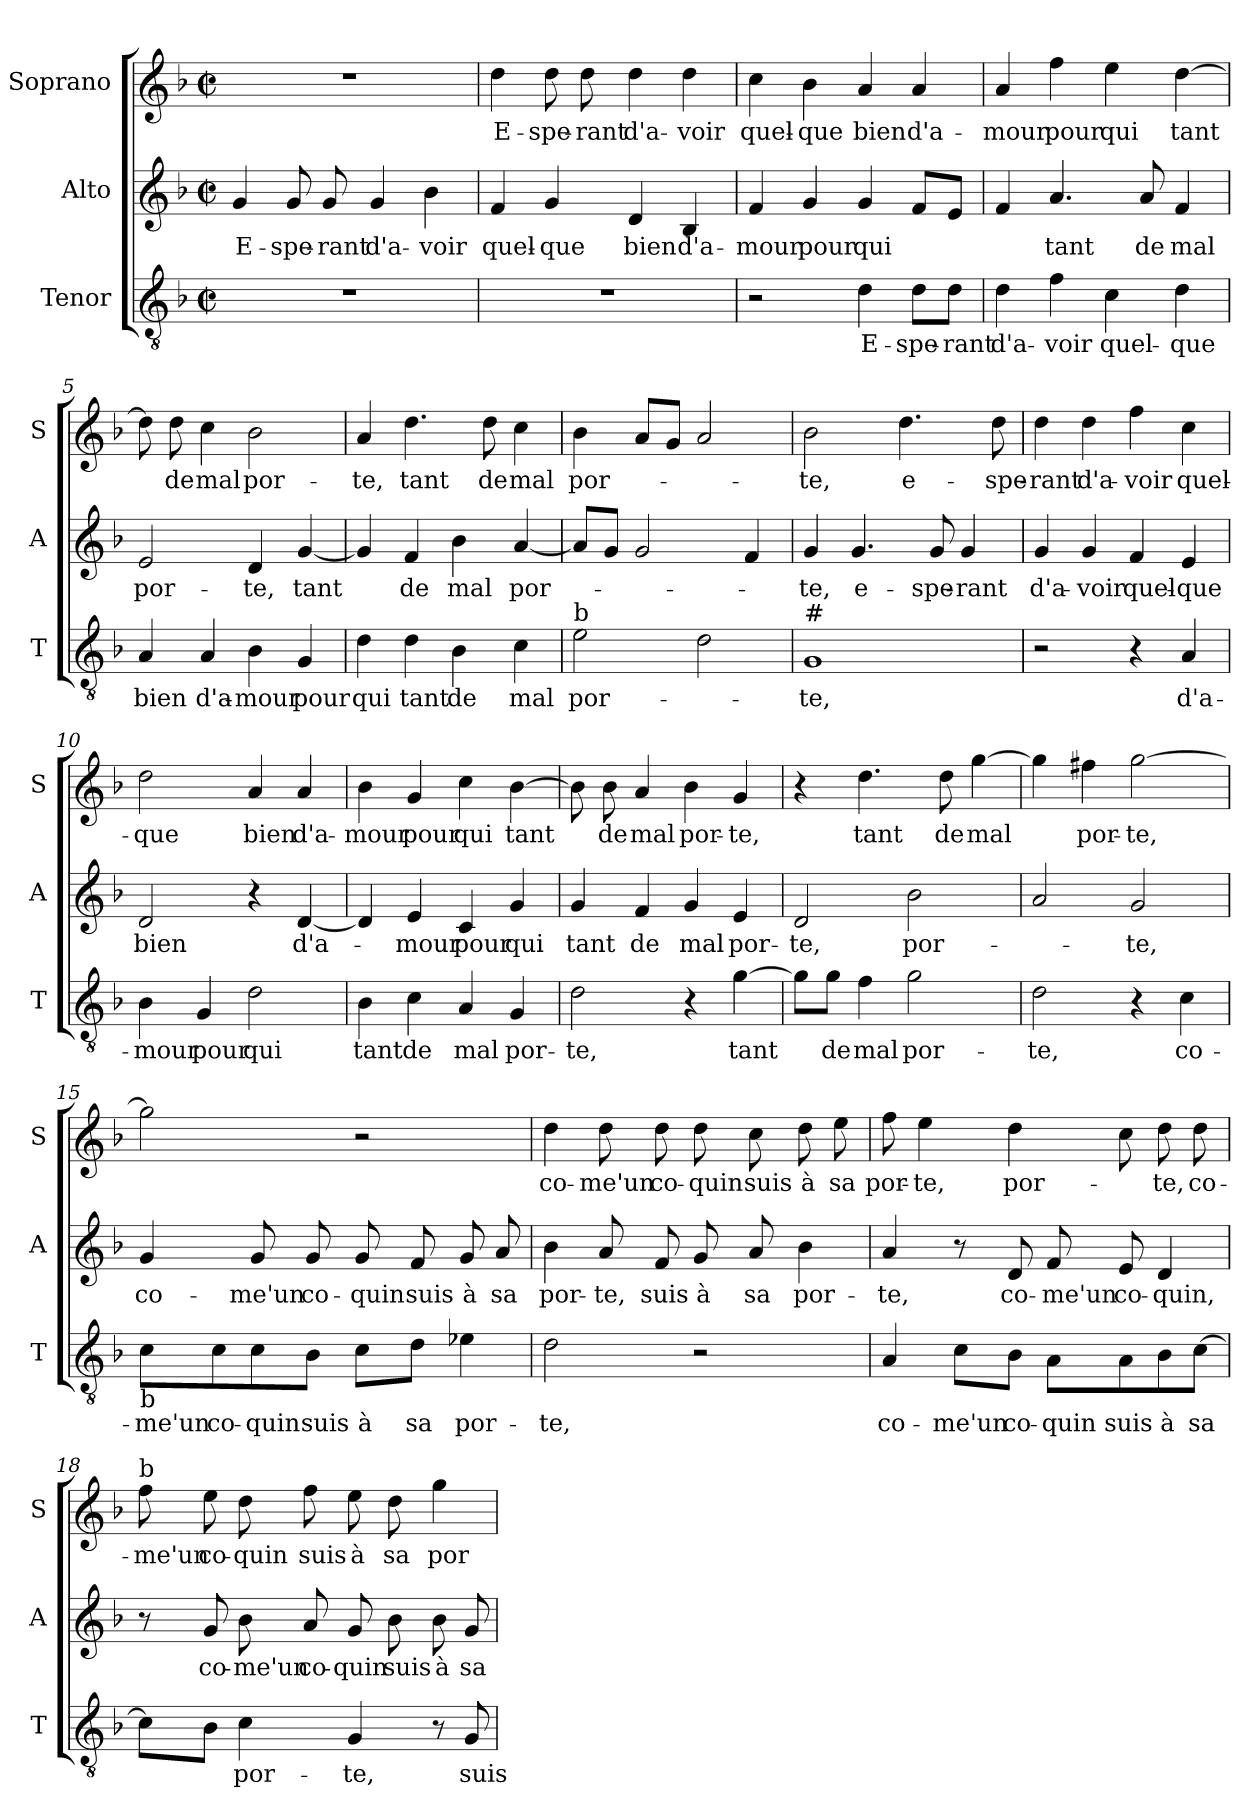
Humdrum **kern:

**kern	**text	**kern	**text	**kern	**text
*part3	*part3	*part2	*part2	*part1	*part1
*staff3	*staff3	*staff2	*staff2	*staff1	*staff1
*I"Tenor	*	*I"Alto	*	*I"Soprano	*
*I'T	*	*I'A	*	*I'S	*
*clefGv2	*	*clefG2	*	*clefG2	*
*k[b-]	*	*k[b-]	*	*k[b-]	*
*F:	*	*F:	*	*F:	*
*M2/2	*	*M2/2	*	*M2/2	*
*met(c|)	*	*met(c|)	*	*met(c|)	*
=1	=1	=1	=1	=1	=1
!	!	!	!LO:LY:b	!	!
1r	.	4g/	E-	1r	.
!	!	!	!LO:LY:b	!	!
.	.	8g/	-spe-	.	.
!	!	!	!LO:LY:b	!	!
.	.	8g/	-rant	.	.
!	!	!	!LO:LY:b	!	!
.	.	4g/	d'a-	.	.
!	!	!	!LO:LY:b	!	!
.	.	4b-\	-voir	.	.
=2	=2	=2	=2	=2	=2
!	!	!	!LO:LY:b	!	!LO:LY:b
1r	.	4f/	quel-	4dd\	E-
!	!	!	!LO:LY:b	!	!LO:LY:b
.	.	4g/	-que	8dd\	-spe-
!	!	!	!	!	!LO:LY:b
.	.	.	.	8dd\	-rant
!	!	!	!LO:LY:b	!	!LO:LY:b
.	.	4d/	bien	4dd\	d'a-
!	!	!	!LO:LY:b	!	!LO:LY:b
.	.	4B-/	d'a-	4dd\	-voir
=3	=3	=3	=3	=3	=3
!	!	!	!LO:LY:b	!	!LO:LY:b
2r	.	4f/	-mour	4cc\	quel-
!	!	!	!LO:LY:b	!	!LO:LY:b
.	.	4g/	pour	4b-\	-que
!	!LO:LY:b	!	!LO:LY:b	!	!LO:LY:b
4d\	E-	4g/	qui	4a/	bien
!	!LO:LY:b	!	!	!	!LO:LY:b
8d\L	-spe-	8f/L	.	4a/	d'a-
!	!LO:LY:b	!	!	!	!
8d\J	-rant	8e/J	.	.	.
=4	=4	=4	=4	=4	=4
!	!LO:LY:b	!	!	!	!LO:LY:b
4d\	d'a-	4f/	.	4a/	-mour
!	!LO:LY:b	!	!LO:LY:b	!	!LO:LY:b
4f\	-voir	4.a/	tant	4ff\	pour
!	!LO:LY:b	!	!	!	!LO:LY:b
4c\	quel-	.	.	4ee\	qui
!	!	!	!LO:LY:b	!	!
.	.	8a/	de	.	.
!	!LO:LY:b	!	!LO:LY:b	!	!LO:LY:b
4d\	-que	4f/	mal	[4dd\	tant
!!LO:LB:g=z
=5	=5	=5	=5	=5	=5
!	!LO:LY:b	!	!LO:LY:b	!	!
4A/	bien	2e/	por-	8dd\]	.
!	!	!	!	!	!LO:LY:b
.	.	.	.	8dd\	de
!	!LO:LY:b	!	!	!	!LO:LY:b
4A/	d'a-	.	.	4cc\	mal
!	!LO:LY:b	!	!LO:LY:b	!	!LO:LY:b
4B-\	-mour	4d/	-te,	2b-\	por-
!	!LO:LY:b	!	!LO:LY:b	!	!
4G/	pour	[4g/	tant	.	.
=6	=6	=6	=6	=6	=6
!	!LO:LY:b	!	!	!	!LO:LY:b
4d\	qui	4g/]	.	4a/	-te,
!	!LO:LY:b	!	!LO:LY:b	!	!LO:LY:b
4d\	tant	4f/	de	4.dd\	tant
!	!LO:LY:b	!	!LO:LY:b	!	!
4B-\	de	4b-\	mal	.	.
!	!	!	!	!	!LO:LY:b
.	.	.	.	8dd\	de
!	!LO:LY:b	!	!LO:LY:b	!	!LO:LY:b
4c\	mal	[4a/	por-	4cc\	mal
=7	=7	=7	=7	=7	=7
!LO:TX:a:t=b	!	!	!	!	!
!	!LO:LY:b	!	!	!	!LO:LY:b
2e\	por-	8a/L]	.	4b-\	por-
.	.	8g/J	.	.	.
.	.	2g/	.	8a/L	.
.	.	.	.	8g/J	.
2d\	.	.	.	2a/	.
.	.	4f/	.	.	.
=8	=8	=8	=8	=8	=8
!LO:TX:a:t=#	!	!	!	!	!
!	!LO:LY:b	!	!LO:LY:b	!	!LO:LY:b
1G	-te,	4g/	-te,	2b-\	-te,
!	!	!	!LO:LY:b	!	!
.	.	4.g/	e-	.	.
!	!	!	!	!	!LO:LY:b
.	.	.	.	4.dd\	e-
!	!	!	!LO:LY:b	!	!
.	.	8g/	-spe-	.	.
!	!	!	!LO:LY:b	!	!
.	.	4g/	-rant	.	.
!	!	!	!	!	!LO:LY:b
.	.	.	.	8dd\	-spe-
!!LO:LB:g=z
=9	=9	=9	=9	=9	=9
!	!	!	!LO:LY:b	!	!LO:LY:b
2r	.	4g/	d'a-	4dd\	-rant
!	!	!	!LO:LY:b	!	!LO:LY:b
.	.	4g/	-voir	4dd\	d'a-
!	!	!	!LO:LY:b	!	!LO:LY:b
4r	.	4f/	quel-	4ff\	-voir
!	!LO:LY:b	!	!LO:LY:b	!	!LO:LY:b
4A/	d'a-	4e/	-que	4cc\	quel-
=10	=10	=10	=10	=10	=10
!	!LO:LY:b	!	!LO:LY:b	!	!LO:LY:b
4B-\	-mour	2d/	bien	2dd\	-que
!	!LO:LY:b	!	!	!	!
4G/	pour	.	.	.	.
!	!LO:LY:b	!	!	!	!LO:LY:b
2d\	qui	4r	.	4a/	bien
!	!	!	!LO:LY:b	!	!LO:LY:b
.	.	[4d/	d'a-	4a/	d'a-
=11	=11	=11	=11	=11	=11
!	!LO:LY:b	!	!	!	!LO:LY:b
4B-\	tant	4d/]	.	4b-\	-mour
!	!LO:LY:b	!	!LO:LY:b	!	!LO:LY:b
4c\	de	4e/	-mour	4g/	pour
!	!LO:LY:b	!	!LO:LY:b	!	!LO:LY:b
4A/	mal	4c/	pour	4cc\	qui
!	!LO:LY:b	!	!LO:LY:b	!	!LO:LY:b
4G/	por-	4g/	qui	[4b-\	tant
=12	=12	=12	=12	=12	=12
!	!LO:LY:b	!	!LO:LY:b	!	!
2d\	-te,	4g/	tant	8b-\]	.
!	!	!	!	!	!LO:LY:b
.	.	.	.	8b-\	de
!	!	!	!LO:LY:b	!	!LO:LY:b
.	.	4f/	de	4a/	mal
!	!	!	!LO:LY:b	!	!LO:LY:b
4r	.	4g/	mal	4b-\	por-
!	!LO:LY:b	!	!LO:LY:b	!	!LO:LY:b
[4g\	tant	4e/	por-	4g/	-te,
!!LO:PB:g=z
=13	=13	=13	=13	=13	=13
!	!	!	!LO:LY:b	!	!
8g\L]	.	2d/	-te,	4r	.
!	!LO:LY:b	!	!	!	!
8g\J	de	.	.	.	.
!	!LO:LY:b	!	!	!	!LO:LY:b
4f\	mal	.	.	4.dd\	tant
!	!LO:LY:b	!	!LO:LY:b	!	!
2g\	por-	2b-\	por-	.	.
!	!	!	!	!	!LO:LY:b
.	.	.	.	8dd\	de
!	!	!	!	!	!LO:LY:b
.	.	.	.	[4gg\	mal
=14	=14	=14	=14	=14	=14
!	!LO:LY:b	!	!	!	!
2d\	-te,	2a/	.	4gg\]	.
!	!	!	!	!	!LO:LY:b
.	.	.	.	4ff#X\	por-
!	!	!	!LO:LY:b	!	!LO:LY:b
4r	.	2g/	-te,	[2gg\	-te,
!	!LO:LY:b	!	!	!	!
4c\	co-	.	.	.	.
=15	=15	=15	=15	=15	=15
!LO:TX:b:t=b	!	!	!	!	!
!	!LO:LY:b	!	!LO:LY:b	!	!
8c\L	-me'un	4g/	co-	2gg\]	.
!	!LO:LY:b	!	!	!	!
8c\	co-	.	.	.	.
!	!LO:LY:b	!	!LO:LY:b	!	!
8c\	-quin	8g/	-me'un	.	.
!	!LO:LY:b	!	!LO:LY:b	!	!
8B-\J	suis	8g/	co-	.	.
!	!LO:LY:b	!	!LO:LY:b	!	!
8c\L	à	8g/	-quin	2r	.
!	!LO:LY:b	!	!LO:LY:b	!	!
8d\J	sa	8f/	suis	.	.
!	!LO:LY:b	!	!LO:LY:b	!	!
4e-X\	por-	8g/	à	.	.
!	!	!	!LO:LY:b	!	!
.	.	8a/	sa	.	.
=16	=16	=16	=16	=16	=16
!	!LO:LY:b	!	!LO:LY:b	!	!LO:LY:b
2d\	-te,	4b-\	por-	4dd\	co-
!	!	!	!LO:LY:b	!	!LO:LY:b
.	.	8a/	-te,	8dd\	-me'un
!	!	!	!LO:LY:b	!	!LO:LY:b
.	.	8f/	suis	8dd\	co-
!	!	!	!LO:LY:b	!	!LO:LY:b
2r	.	8g/	à	8dd\	-quin
!	!	!	!LO:LY:b	!	!LO:LY:b
.	.	8a/	sa	8cc\	suis
!	!	!	!LO:LY:b	!	!LO:LY:b
.	.	4b-\	por-	8dd\	à
!	!	!	!	!	!LO:LY:b
.	.	.	.	8ee\	sa
!!LO:LB:g=z
=17	=17	=17	=17	=17	=17
!	!LO:LY:b	!	!LO:LY:b	!	!LO:LY:b
4A/	co-	4a/	-te,	8ff\	por-
!	!	!	!	!	!LO:LY:b
.	.	.	.	4ee\	-te,
!	!LO:LY:b	!	!	!	!
8c\L	-me'un	8r	.	.	.
!	!LO:LY:b	!	!LO:LY:b	!	!LO:LY:b
8B-\J	co-	8d/	co-	4dd\	por-
!	!LO:LY:b	!	!LO:LY:b	!	!
8A\L	-quin	8f/	-me'un	.	.
!	!LO:LY:b	!	!LO:LY:b	!	!
8A\	suis	8e/	co-	8cc\	.
!	!LO:LY:b	!	!LO:LY:b	!	!LO:LY:b
8B-\	à	4d/	-quin,	8dd\	-te,
!	!LO:LY:b	!	!	!	!LO:LY:b
[8c\J	sa	.	.	8dd\	co-
=18	=18	=18	=18	=18	=18
!	!	!	!	!LO:TX:a:t=b	!
!	!	!	!	!	!LO:LY:b
8c\L]	.	8r	.	8ff\	-me'un
!	!	!	!LO:LY:b	!	!LO:LY:b
8B-\J	.	8g/	co-	8ee\	co-
!	!LO:LY:b	!	!LO:LY:b	!	!LO:LY:b
4c\	por-	8b-\	-me'un	8dd\	-quin
!	!	!	!LO:LY:b	!	!LO:LY:b
.	.	8a/	co-	8ff\	suis
!	!LO:LY:b	!	!LO:LY:b	!	!LO:LY:b
4G/	-te,	8g/	-quin	8ee\	à
!	!	!	!LO:LY:b	!	!LO:LY:b
.	.	8b-\	suis	8dd\	sa
!	!	!	!LO:LY:b	!	!LO:LY:b
8r	.	8b-\	à	4gg\	por-
!	!LO:LY:b	!	!LO:LY:b	!	!
8G/	suis	8g/	sa	.	.
=	=	=	=	=	=
*-	*-	*-	*-	*-	*-
